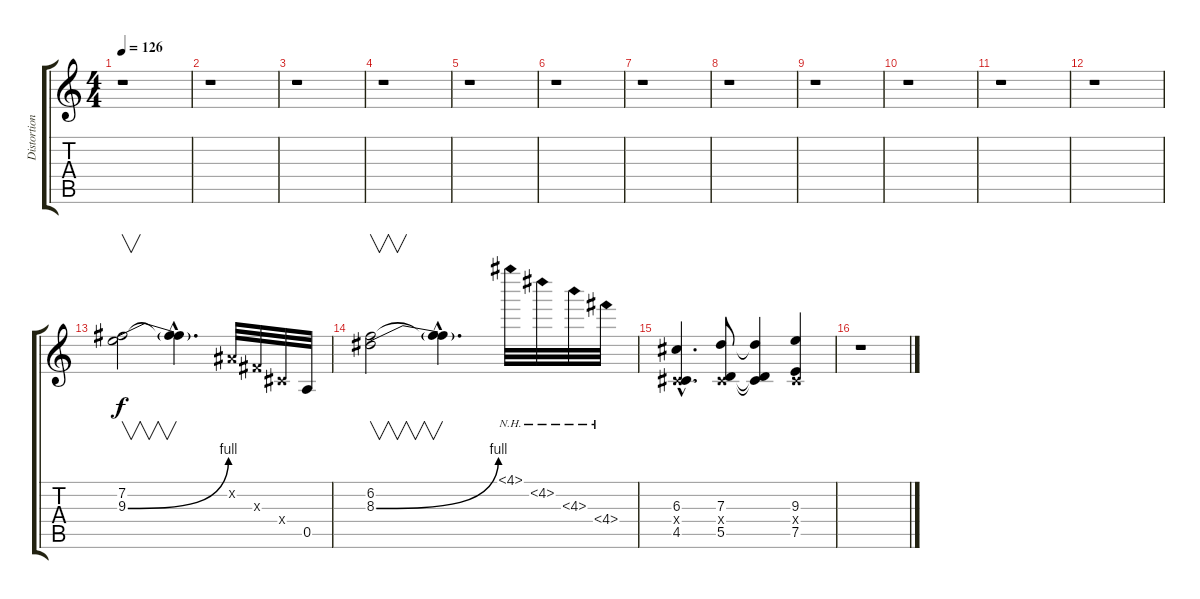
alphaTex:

\track ("Distortion guitar 2" "Distortion") {instrument distortionguitar}
\staff {score tabs}
\tuning (E4 B3 G3 D3 A2 E2) {hide}
\ts (4 4)
\tempo 126
\clef g2
\ks c
r.1{dy f} |
r.1 |
r.1 |
r.1 |
r.1 |
r.1 |
r.1 |
r.1 |
r.1 |
r.1 |
r.1 |
r.1 |
(7.2 9.3{be (bend 0 0 60 4)}).2{v} (7.2{hac t} 9.3{hac t}).4{d} -1.2{x}.32 -1.3{x}.32 -1.4{x}.32 0.5.32 |
(6.2 8.3{be (bend 0 0 60 4)}).2{v} (6.2{hac t} 8.3{hac t}).4{d} 4.1{nh}.32 4.2{nh}.32 4.3{nh}.32 4.4{nh}.32 |
(6.3{hac} -1.4{hac x} 4.5{hac}).4{d} (7.3 -1.4{x} 5.5).8 (7.3{t} -1.4{t} 5.5{t}).4 (9.3 -1.4{x} 7.5).4 |
r.1
